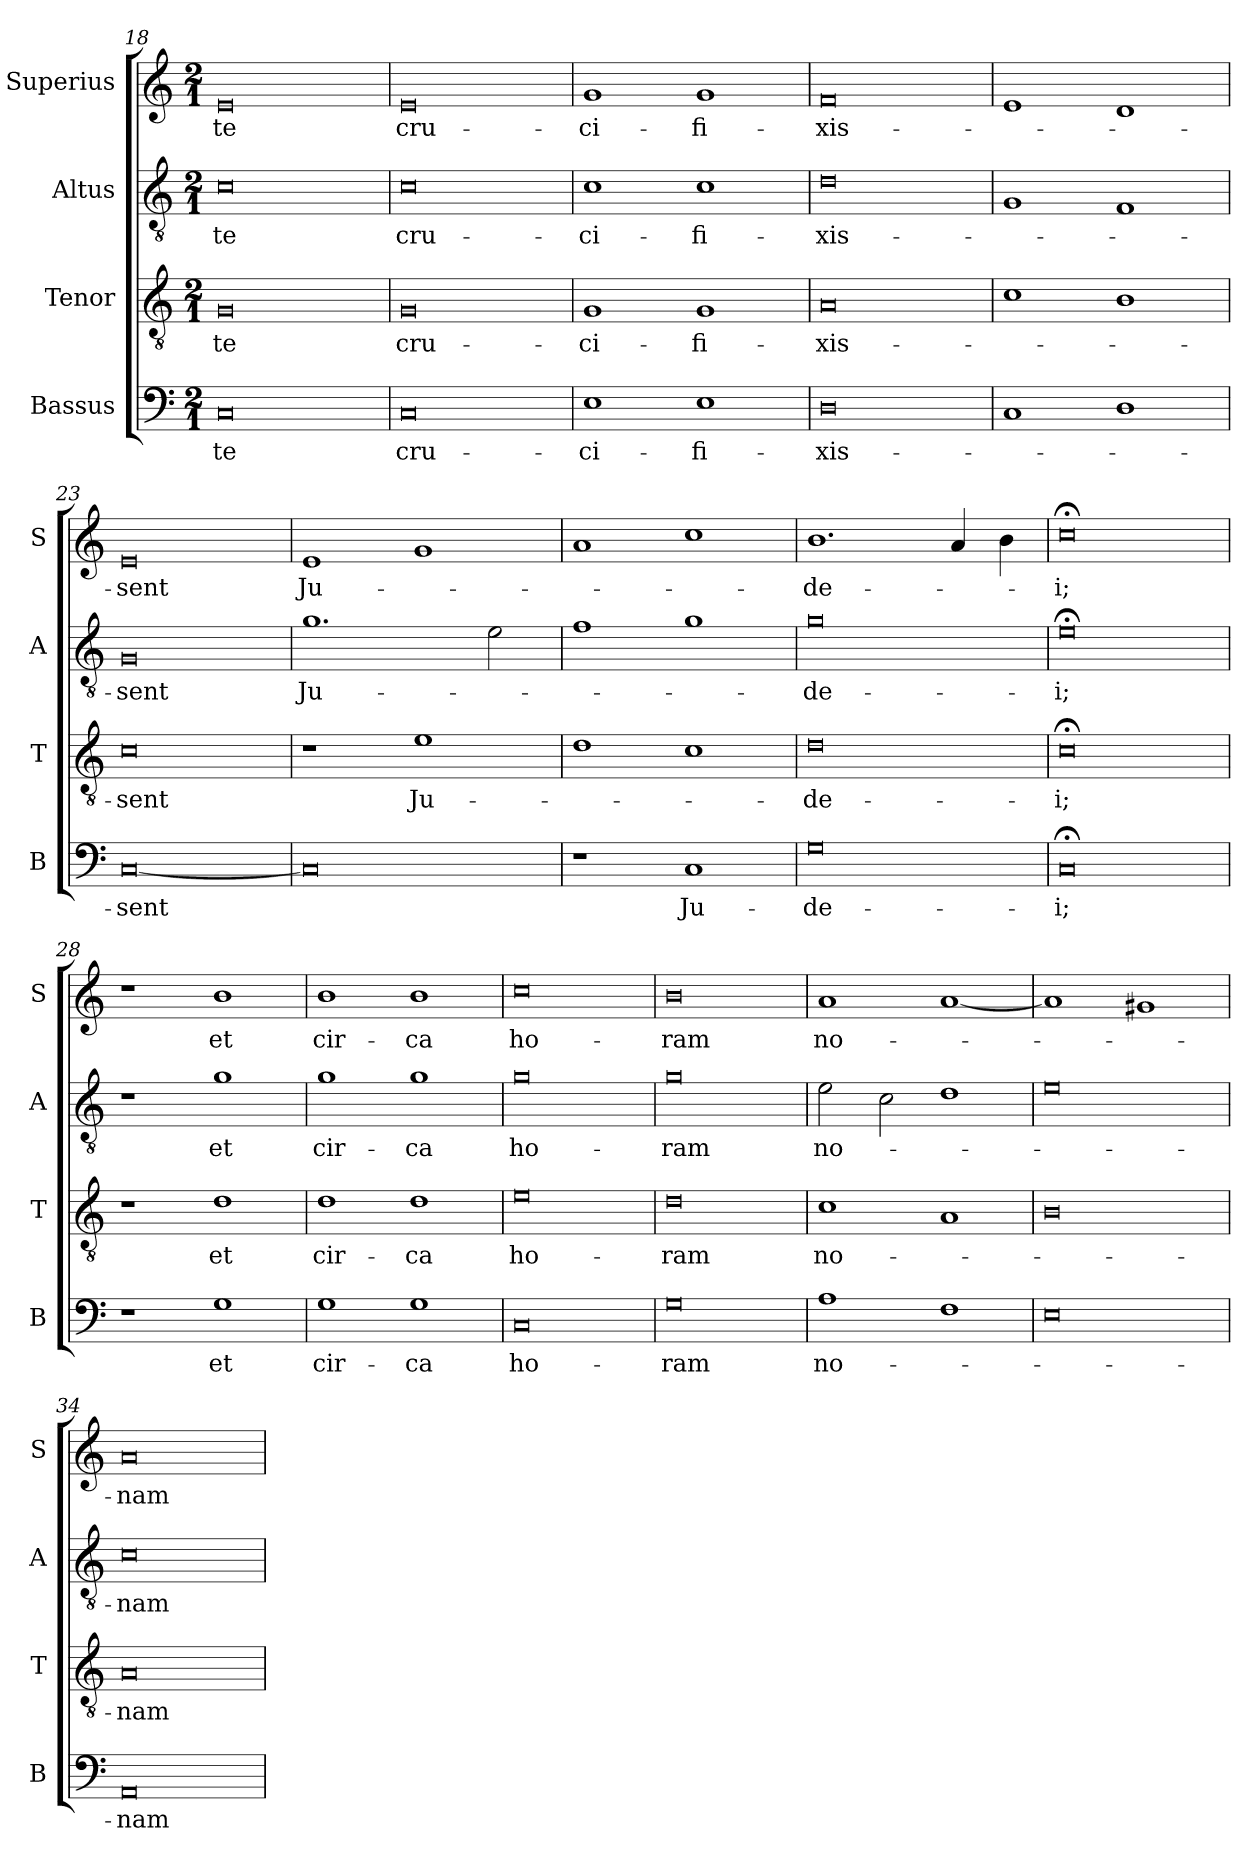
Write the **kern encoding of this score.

**kern	**text	**kern	**text	**kern	**text	**kern	**text
*part4	*part4	*part3	*part3	*part2	*part2	*part1	*part1
*staff4	*staff4	*staff3	*staff3	*staff2	*staff2	*staff1	*staff1
*I"Bassus	*	*I"Tenor	*	*I"Altus	*	*I"Superius	*
*I'B	*	*I'T	*	*I'A	*	*I'S	*
*clefF4	*	*clefGv2	*	*clefGv2	*	*clefG2	*
*k[]	*	*k[]	*	*k[]	*	*k[]	*
*M2/1	*	*M2/1	*	*M2/1	*	*M2/1	*
=18	=18	=18	=18	=18	=18	=18	=18
0C	te	0G	te	0c	te	0e	te
=19	=19	=19	=19	=19	=19	=19	=19
0C	cru-	0G	cru-	0c	cru-	0e	cru-
=20	=20	=20	=20	=20	=20	=20	=20
1E	-ci-	1G	-ci-	1c	-ci-	1g	-ci-
1E	-fi-	1G	-fi-	1c	-fi-	1g	-fi-
=21	=21	=21	=21	=21	=21	=21	=21
0D	-xis-	0A	-xis-	0d	-xis-	0f	-xis-
=22	=22	=22	=22	=22	=22	=22	=22
1C	.	1c	.	1G	.	1e	.
1D	.	1B	.	1F	.	1d	.
=23	=23	=23	=23	=23	=23	=23	=23
[0C	-sent	0c	-sent	0G	-sent	0e	-sent
=24	=24	=24	=24	=24	=24	=24	=24
0C]	.	1r	.	1.g	Ju-	1e	Ju-
.	.	1e	Ju-	.	.	1g	.
.	.	.	.	2e	.	.	.
=25	=25	=25	=25	=25	=25	=25	=25
1r	.	1d	.	1f	.	1a	.
1C	Ju-	1c	.	1g	.	1cc	.
=26	=26	=26	=26	=26	=26	=26	=26
0G	-de-	0d	-de-	0g	-de-	1.b	-de-
.	.	.	.	.	.	4a	.
.	.	.	.	.	.	4b	.
=27	=27	=27	=27	=27	=27	=27	=27
0C;<	-i;	0c;<	-i;	0e;<	-i;	0cc;<	-i;
=28	=28	=28	=28	=28	=28	=28	=28
1r	.	1r	.	1r	.	1r	.
1G	et	1d	et	1g	et	1b	et
=29	=29	=29	=29	=29	=29	=29	=29
1G	cir-	1d	cir-	1g	cir-	1b	cir-
1G	-ca	1d	-ca	1g	-ca	1b	-ca
=30	=30	=30	=30	=30	=30	=30	=30
0C	ho-	0e	ho-	0g	ho-	0cc	ho-
=31	=31	=31	=31	=31	=31	=31	=31
0G	-ram	0d	-ram	0g	-ram	0b	-ram
=32	=32	=32	=32	=32	=32	=32	=32
1A	no-	1c	no-	2e	no-	1a	no-
.	.	.	.	2c	.	.	.
1F	.	1A	.	1d	.	[1a	.
=33	=33	=33	=33	=33	=33	=33	=33
0E	.	0B	.	0e	.	1a]	.
.	.	.	.	.	.	1g#X	.
=34	=34	=34	=34	=34	=34	=34	=34
0AA	-nam	0A	-nam	0c	-nam	0a	-nam
=	=	=	=	=	=	=	=
*-	*-	*-	*-	*-	*-	*-	*-
